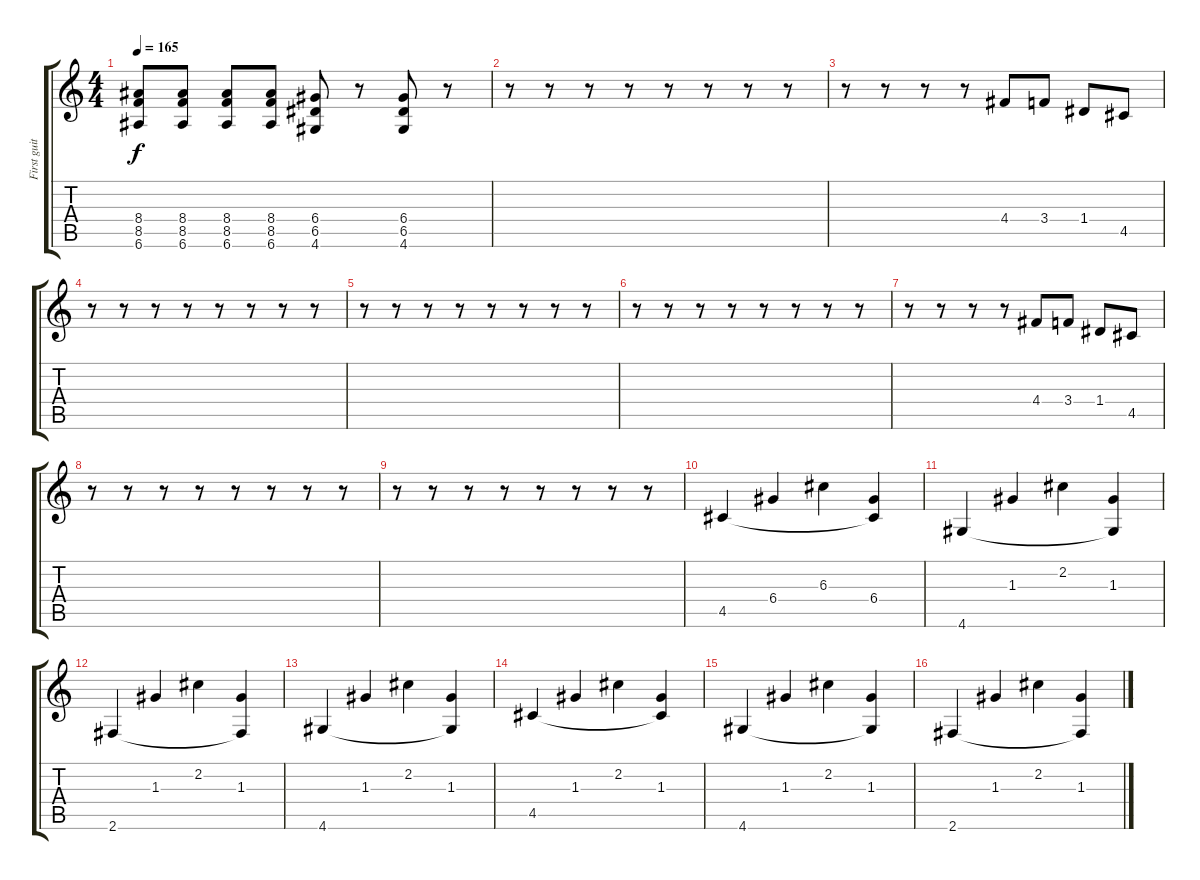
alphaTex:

\track ("First guitar " "First guit") {instrument distortionguitar}
\staff {score tabs}
\tuning (E4 B3 G3 D3 A2 E2) {hide}
\ts (4 4)
\tempo 165
\clef g2
\ks c
(8.4 8.5 6.6).8{dy f} (8.4 8.5 6.6).8 (8.4 8.5 6.6).8 (8.4 8.5 6.6).8 (6.4 6.5 4.6).8 r.8 (6.4 6.5 4.6).8 r.8 |
r.8 r.8 r.8 r.8 r.8 r.8 r.8 r.8 |
r.8 r.8 r.8 r.8 4.4.8 3.4.8 1.4.8 4.5.8 |
r.8 r.8 r.8 r.8 r.8 r.8 r.8 r.8 |
r.8 r.8 r.8 r.8 r.8 r.8 r.8 r.8 |
r.8 r.8 r.8 r.8 r.8 r.8 r.8 r.8 |
r.8 r.8 r.8 r.8 4.4.8 3.4.8 1.4.8 4.5.8 |
r.8 r.8 r.8 r.8 r.8 r.8 r.8 r.8 |
r.8 r.8 r.8 r.8 r.8 r.8 r.8 r.8 |
4.5.4{instrument electricguitarclean} 6.4.4 6.3.4 (6.4 4.5{t}).4 |
4.6.4 1.3.4 2.2.4 (1.3 4.6{t}).4 |
2.6.4 1.3.4 2.2.4 (1.3 2.6{t}).4 |
4.6.4 1.3.4 2.2.4 (1.3 4.6{t}).4 |
4.5.4 1.3.4 2.2.4 (1.3 4.5{t}).4 |
4.6.4 1.3.4 2.2.4 (1.3 4.6{t}).4 |
2.6.4 1.3.4 2.2.4 (1.3 2.6{t}).4
